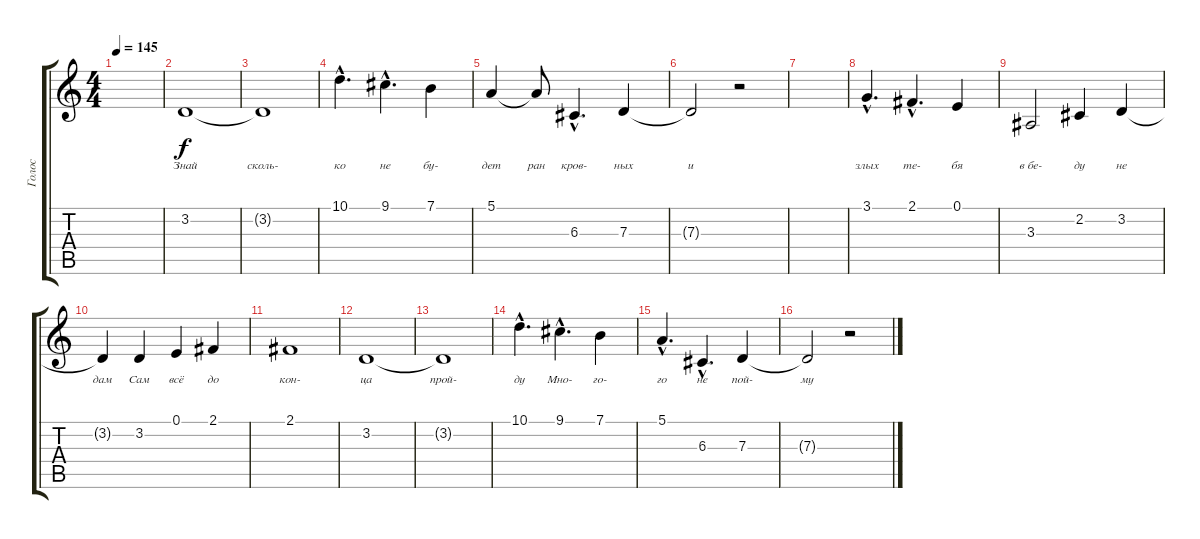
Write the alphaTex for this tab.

\track ("Голос" "Голос") {instrument tenorsax}
\staff {score tabs}
\tuning (E4 B3 G3 D3 A2 E2) {hide}
\ts (4 4)
\tempo 145
\clef g2
\ks c
|
3.2.1{lyrics (0 "Знай") lyrics (1 "") lyrics (2 "") lyrics (3 "") lyrics (4 "")} |
3.2{t}.1{lyrics (0 "сколь-") lyrics (1 "") lyrics (2 "") lyrics (3 "") lyrics (4 "")} |
10.1{hac}.4{d lyrics (0 "ко") lyrics (1 "") lyrics (2 "") lyrics (3 "") lyrics (4 "")} 9.1{hac}.4{d lyrics (0 "не") lyrics (1 "") lyrics (2 "") lyrics (3 "") lyrics (4 "")} 7.1.4{lyrics (0 "бу-") lyrics (1 "") lyrics (2 "") lyrics (3 "") lyrics (4 "")} |
5.1.4{lyrics (0 "дет") lyrics (1 "") lyrics (2 "") lyrics (3 "") lyrics (4 "")} 5.1{t}.8{lyrics (0 "ран") lyrics (1 "") lyrics (2 "") lyrics (3 "") lyrics (4 "")} 6.3{hac}.4{d lyrics (0 "кров-") lyrics (1 "") lyrics (2 "") lyrics (3 "") lyrics (4 "")} 7.3.4{lyrics (0 "ных") lyrics (1 "") lyrics (2 "") lyrics (3 "") lyrics (4 "")} |
7.3{t}.2{lyrics (0 "и") lyrics (1 "") lyrics (2 "") lyrics (3 "") lyrics (4 "")} r.2 |
|
3.1{hac}.4{d lyrics (0 "злых") lyrics (1 "") lyrics (2 "") lyrics (3 "") lyrics (4 "")} 2.1{hac}.4{d lyrics (0 "те-") lyrics (1 "") lyrics (2 "") lyrics (3 "") lyrics (4 "")} 0.1.4{lyrics (0 "бя") lyrics (1 "") lyrics (2 "") lyrics (3 "") lyrics (4 "")} |
3.3.2{lyrics (0 "в бе-") lyrics (1 "") lyrics (2 "") lyrics (3 "") lyrics (4 "")} 2.2.4{lyrics (0 "ду") lyrics (1 "") lyrics (2 "") lyrics (3 "") lyrics (4 "")} 3.2.4{lyrics (0 "не") lyrics (1 "") lyrics (2 "") lyrics (3 "") lyrics (4 "")} |
3.2{t}.4{lyrics (0 "дам") lyrics (1 "") lyrics (2 "") lyrics (3 "") lyrics (4 "")} 3.2.4{lyrics (0 "Сам") lyrics (1 "") lyrics (2 "") lyrics (3 "") lyrics (4 "")} 0.1.4{lyrics (0 "всё") lyrics (1 "") lyrics (2 "") lyrics (3 "") lyrics (4 "")} 2.1.4{lyrics (0 "до") lyrics (1 "") lyrics (2 "") lyrics (3 "") lyrics (4 "")} |
2.1.1{lyrics (0 "кон-") lyrics (1 "") lyrics (2 "") lyrics (3 "") lyrics (4 "")} |
3.2.1{lyrics (0 "ца") lyrics (1 "") lyrics (2 "") lyrics (3 "") lyrics (4 "")} |
3.2{t}.1{lyrics (0 "прой-") lyrics (1 "") lyrics (2 "") lyrics (3 "") lyrics (4 "")} |
10.1{hac}.4{d lyrics (0 "ду") lyrics (1 "") lyrics (2 "") lyrics (3 "") lyrics (4 "")} 9.1{hac}.4{d lyrics (0 "Мно-") lyrics (1 "") lyrics (2 "") lyrics (3 "") lyrics (4 "")} 7.1.4{lyrics (0 "го-") lyrics (1 "") lyrics (2 "") lyrics (3 "") lyrics (4 "")} |
5.1{hac}.4{d lyrics (0 "го") lyrics (1 "") lyrics (2 "") lyrics (3 "") lyrics (4 "")} 6.3{hac}.4{d lyrics (0 "не") lyrics (1 "") lyrics (2 "") lyrics (3 "") lyrics (4 "")} 7.3.4{lyrics (0 "пой-") lyrics (1 "") lyrics (2 "") lyrics (3 "") lyrics (4 "")} |
7.3{t}.2{lyrics (0 "му") lyrics (1 "") lyrics (2 "") lyrics (3 "") lyrics (4 "")} r.2
